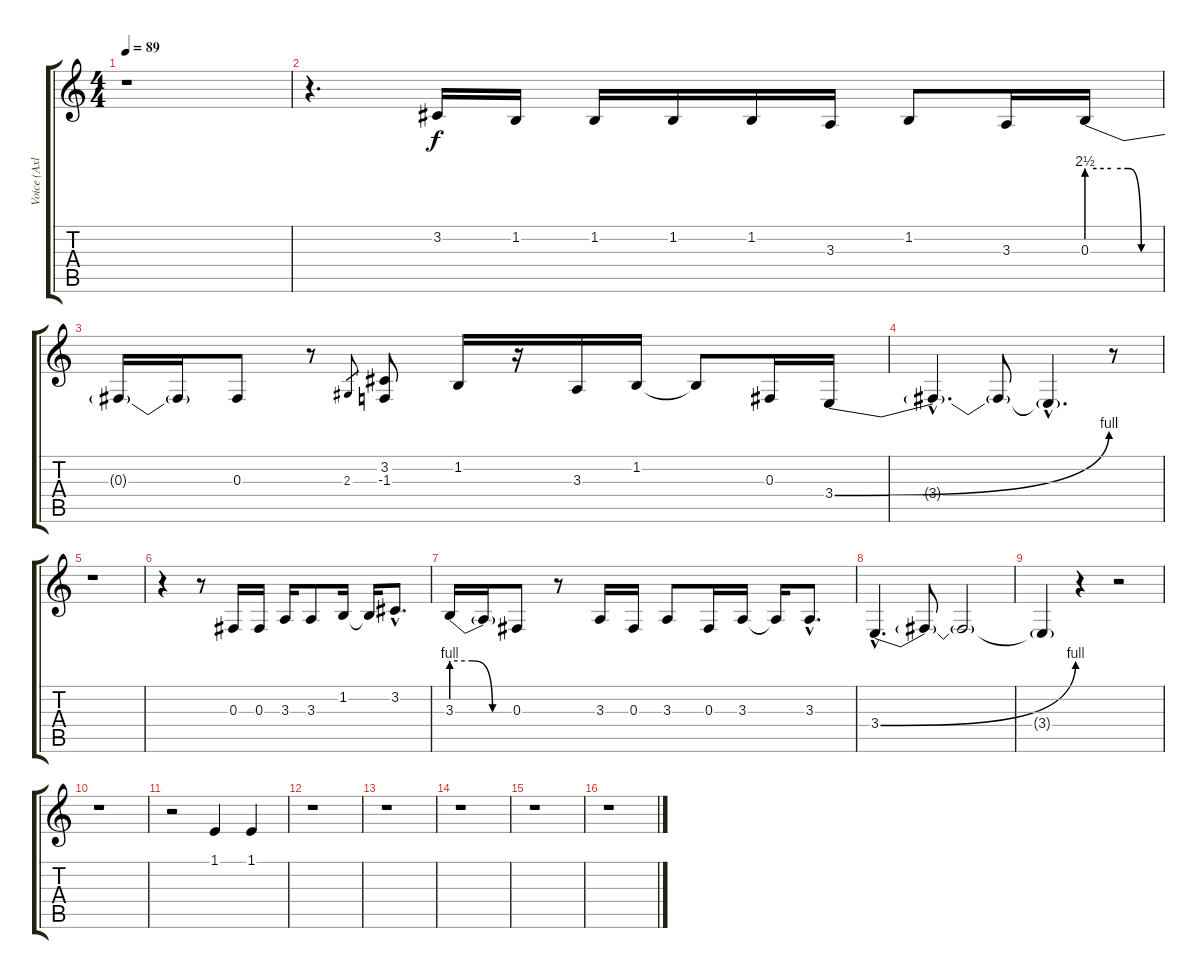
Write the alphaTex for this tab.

\track ("Voice (Axl)" "Voice (Axl") {instrument lead2sawtooth}
\staff {score tabs}
\tuning (Eb4 Bb3 Gb3 Db3 Ab2 Eb2) {hide}
\ts (4 4)
\tempo 89
\clef g2
\ks c
r.1{dy mp} |
r.4{d} 3.2.16{dy f} 1.2.16 1.2.16 1.2.16 1.2.16 3.3.16 1.2.8 3.3.16 0.3{be (custom 0 10 20 10 34 10 45 0 60 0)}.16 |
0.3{t}.16 0.3{t}.16 0.3.8 r.8 2.3.8{gr} (3.2 -1.3).8 1.2.16 r.16 3.3.16 1.2.16 1.2{t}.8 0.3.16 3.4{be (bend 0 0 60 4)}.16 |
3.4{hac t}.4{d} 3.4{t}.8 3.4{hac t}.4{d} r.8 |
r.1 |
r.4 r.8 0.3.16 0.3.16 3.3.16 3.3.8 1.2.16 1.2{t}.16 3.2{hac}.8{d} |
3.3{be (custom 0 4 20 4 40 0 60 0)}.16 3.3{t}.16 0.3.8 r.8 3.3.16 0.3.16 3.3.8 0.3.16 3.3.16 3.3{t}.16 3.3{hac}.8{d} |
3.4{be (bend 0 0 60 4) hac}.4{d} 3.4{t}.8 3.4{t}.2 |
3.4{t}.4 r.4 r.2 |
r.1 |
r.2 1.1.4 1.1.4 |
r.1 |
r.1 |
r.1 |
r.1 |
r.1
